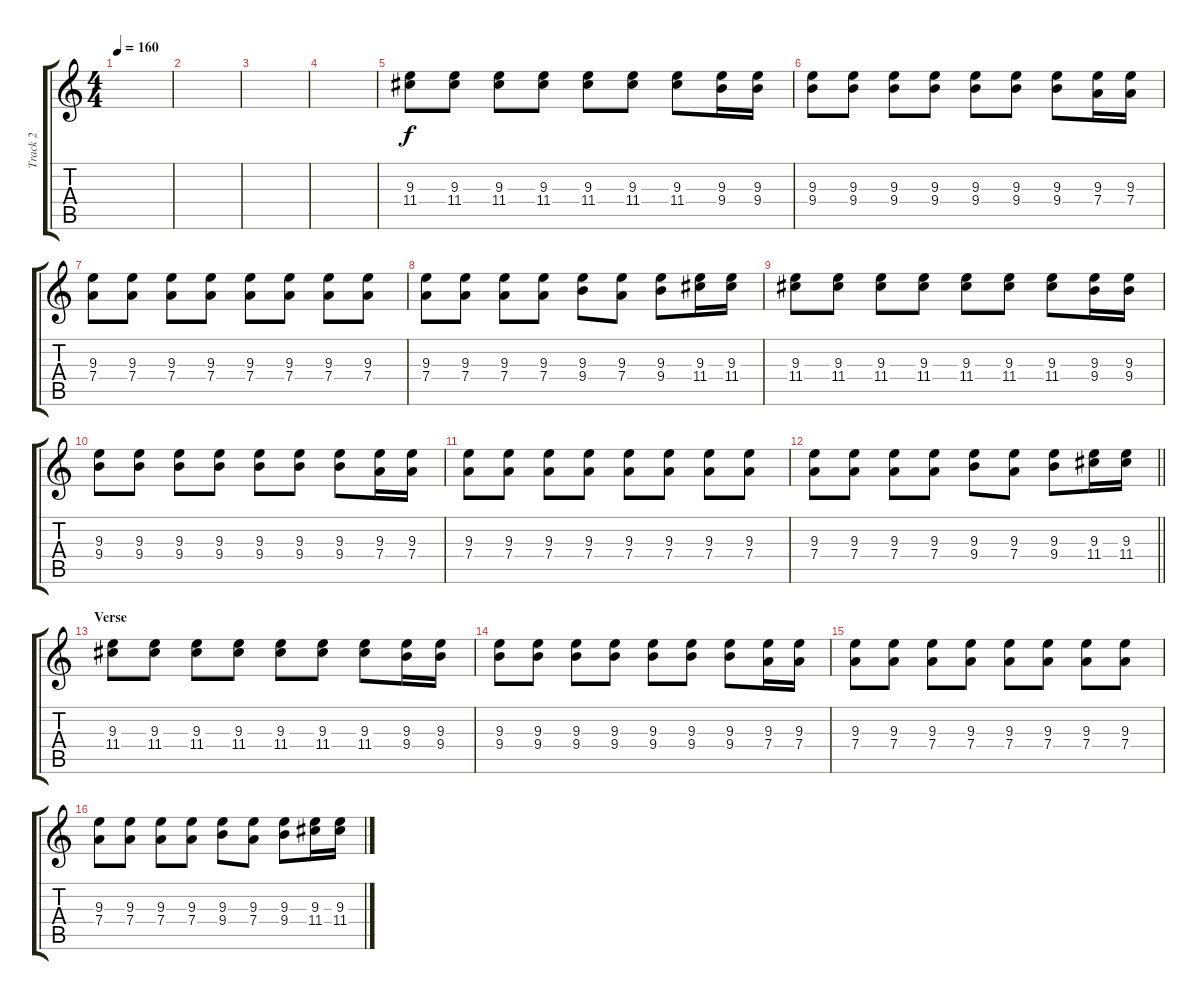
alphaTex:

\track ("Track 2" "Track 2") {instrument electricguitarclean}
\staff {score tabs}
\tuning (E4 B3 G3 D3 A2 E2) {hide}
\ts (4 4)
\tempo 160
\clef g2
\ks c
|
|
|
|
(9.3 11.4).8 (9.3 11.4).8 (9.3 11.4).8 (9.3 11.4).8 (9.3 11.4).8 (9.3 11.4).8 (9.3 11.4).8 (9.3 9.4).16 (9.3 9.4).16 |
(9.3 9.4).8 (9.3 9.4).8 (9.3 9.4).8 (9.3 9.4).8 (9.3 9.4).8 (9.3 9.4).8 (9.3 9.4).8 (9.3 7.4).16 (9.3 7.4).16 |
(9.3 7.4).8 (9.3 7.4).8 (9.3 7.4).8 (9.3 7.4).8 (9.3 7.4).8 (9.3 7.4).8 (9.3 7.4).8 (9.3 7.4).8 |
(9.3 7.4).8 (9.3 7.4).8 (9.3 7.4).8 (9.3 7.4).8 (9.3 9.4).8 (9.3 7.4).8 (9.3 9.4).8 (9.3 11.4).16 (9.3 11.4).16 |
(9.3 11.4).8 (9.3 11.4).8 (9.3 11.4).8 (9.3 11.4).8 (9.3 11.4).8 (9.3 11.4).8 (9.3 11.4).8 (9.3 9.4).16 (9.3 9.4).16 |
(9.3 9.4).8 (9.3 9.4).8 (9.3 9.4).8 (9.3 9.4).8 (9.3 9.4).8 (9.3 9.4).8 (9.3 9.4).8 (9.3 7.4).16 (9.3 7.4).16 |
(9.3 7.4).8 (9.3 7.4).8 (9.3 7.4).8 (9.3 7.4).8 (9.3 7.4).8 (9.3 7.4).8 (9.3 7.4).8 (9.3 7.4).8 |
\barLineRight lightlight
(9.3 7.4).8 (9.3 7.4).8 (9.3 7.4).8 (9.3 7.4).8 (9.3 9.4).8 (9.3 7.4).8 (9.3 9.4).8 (9.3 11.4).16 (9.3 11.4).16 |
\section ("" "Verse")
(9.3 11.4).8 (9.3 11.4).8 (9.3 11.4).8 (9.3 11.4).8 (9.3 11.4).8 (9.3 11.4).8 (9.3 11.4).8 (9.3 9.4).16 (9.3 9.4).16 |
(9.3 9.4).8 (9.3 9.4).8 (9.3 9.4).8 (9.3 9.4).8 (9.3 9.4).8 (9.3 9.4).8 (9.3 9.4).8 (9.3 7.4).16 (9.3 7.4).16 |
(9.3 7.4).8 (9.3 7.4).8 (9.3 7.4).8 (9.3 7.4).8 (9.3 7.4).8 (9.3 7.4).8 (9.3 7.4).8 (9.3 7.4).8 |
(9.3 7.4).8 (9.3 7.4).8 (9.3 7.4).8 (9.3 7.4).8 (9.3 9.4).8 (9.3 7.4).8 (9.3 9.4).8 (9.3 11.4).16 (9.3 11.4).16
